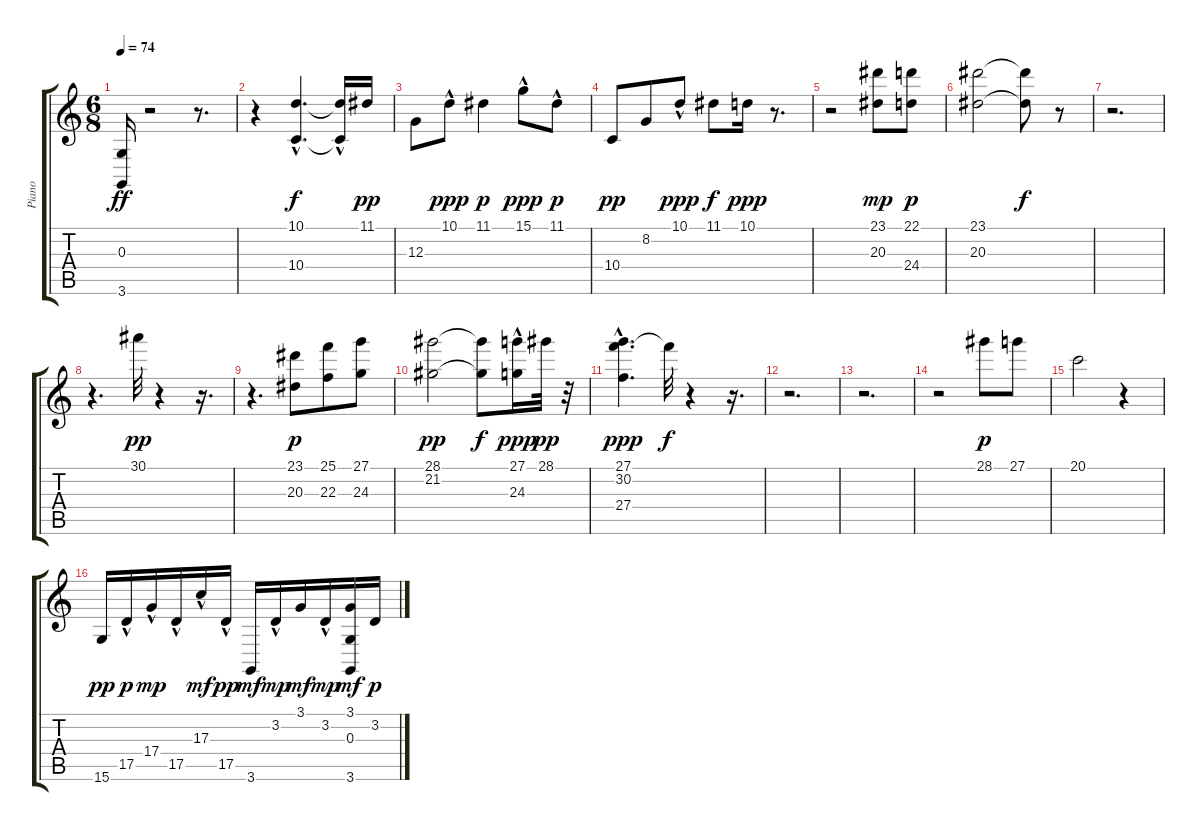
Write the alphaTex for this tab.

\track ("Piano" "Piano") {instrument acousticgrandpiano}
\staff {score tabs}
\tuning (E4 B3 G3 D3 A2 E2) {hide}
\ts (6 8)
\tempo 74
\clef g2
\ks c
(0.3 3.6).16{dy ff} r.2 r.8{d} |
r.4 (10.1{hac} 10.4{hac}).4{d dy f} (10.1{t} 10.4{hac t}).16 11.1.16{dy pp} |
12.3.8 10.1{hac}.8{dy ppp} 11.1.4{dy p} 15.1{hac}.8{dy ppp} 11.1{hac}.8{dy p} |
10.4.8{dy pp} 8.2.8 10.1{hac}.8{dy ppp} 11.1.8{dy f} 10.1.16{dy ppp} r.8{d} |
r.2 (23.1 20.3).8{dy mp} (22.1 24.4).8{dy p} |
(23.1 20.3).2 (23.1{t} 20.3{t}).8{dy f} r.8 |
r.2{d} |
r.4{d} 30.1.32{dy pp} r.4 r.16{d} |
r.4{d} (23.1 20.3).8{dy p} (25.1 22.3).8 (27.1 24.3).8 |
(28.1 21.2).2{dy pp} (28.1{t} 21.2{t}).8{dy f} (27.1{hac} 24.3).16{dy ppp} 28.1.32{dy pp} r.32 |
(27.1 30.2{hac} 27.4).4{d dy ppp} 30.2{t}.32{dy f} r.4 r.16{d} |
r.2{d} |
r.2{d} |
r.2 28.1.8{dy p} 27.1.8 |
20.1.2 r.4 |
15.6.16{dy pp} 17.5{hac}.16{dy p} 17.4{hac}.16{dy mp} 17.5{hac}.16 17.3{hac}.16{dy mf} 17.5{hac}.16{dy pp} 3.6.16{dy mf} 3.2{hac}.16{dy mp} 3.1.16{dy mf} 3.2{hac}.16{dy mp} (3.1 0.3 3.6).16{dy mf} 3.2.16{dy p}
